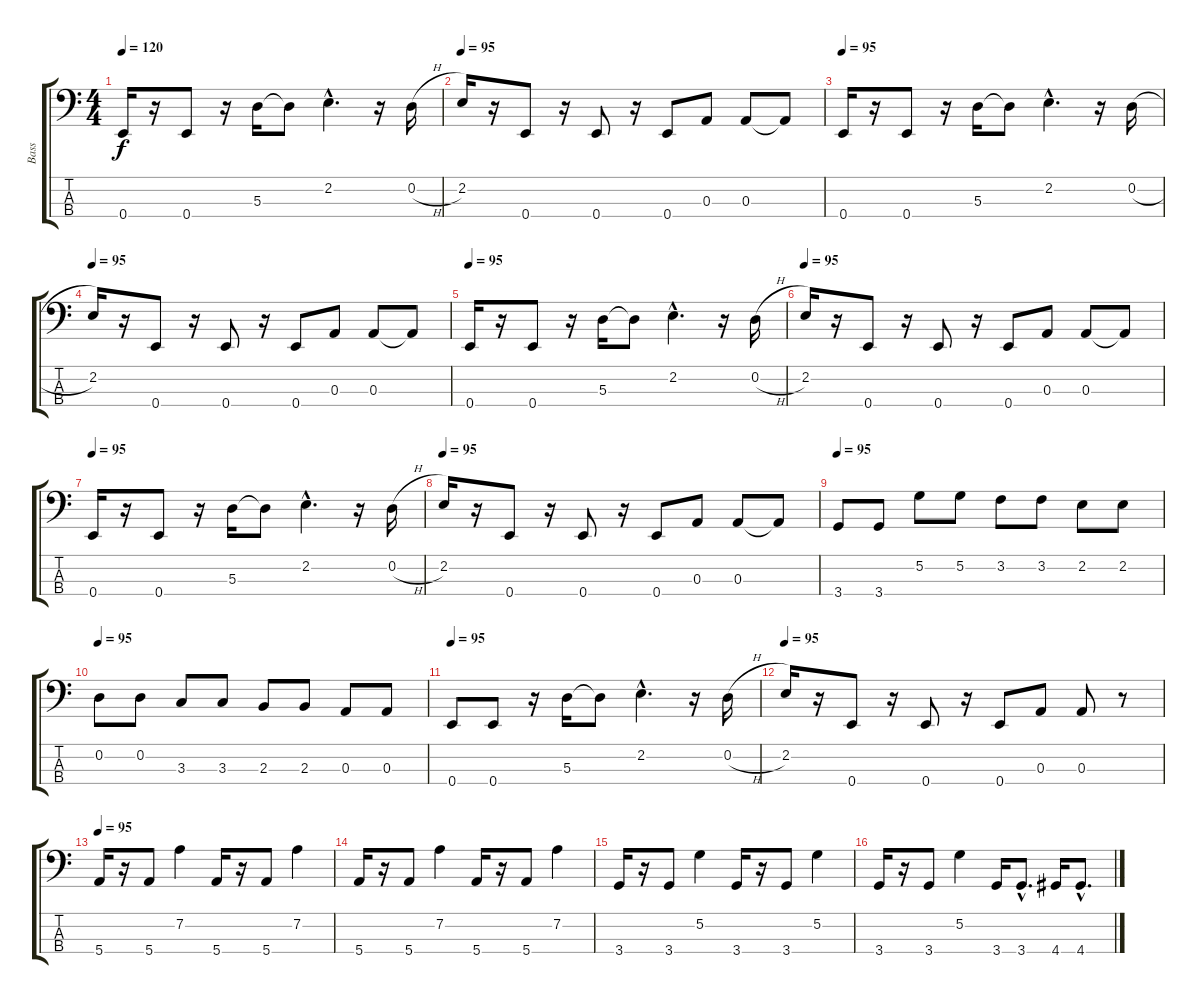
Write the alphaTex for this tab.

\track ("Bass" "Bass") {instrument electricbassfinger}
\staff {score tabs}
\tuning (G2 D2 A1 E1) {hide}
\ts (4 4)
\tempo 120
\tempo 95
\tempo 120
\clef f4
\ks c
0.4.16{dy f instrument electricbassfinger} r.16 0.4.8 r.16 5.3.16 5.3{t}.8 2.2{hac}.4{d} r.16 0.2{h}.16 |
\tempo 95
2.2.16 r.16 0.4.8 r.16 0.4.8 r.16 0.4.8 0.3.8 0.3.8 0.3{t}.8 |
\tempo 95
0.4.16 r.16 0.4.8 r.16 5.3.16 5.3{t}.8 2.2{hac}.4{d} r.16 0.2{h}.16 |
\tempo 95
2.2.16 r.16 0.4.8 r.16 0.4.8 r.16 0.4.8 0.3.8 0.3.8 0.3{t}.8 |
\tempo 95
0.4.16 r.16 0.4.8 r.16 5.3.16 5.3{t}.8 2.2{hac}.4{d} r.16 0.2{h}.16 |
\tempo 95
2.2.16 r.16 0.4.8 r.16 0.4.8 r.16 0.4.8 0.3.8 0.3.8 0.3{t}.8 |
\tempo 95
0.4.16 r.16 0.4.8 r.16 5.3.16 5.3{t}.8 2.2{hac}.4{d} r.16 0.2{h}.16 |
\tempo 95
2.2.16 r.16 0.4.8 r.16 0.4.8 r.16 0.4.8 0.3.8 0.3.8 0.3{t}.8 |
\tempo 95
3.4.8 3.4.8 5.2.8 5.2.8 3.2.8 3.2.8 2.2.8 2.2.8 |
\tempo 95
0.2.8 0.2.8 3.3.8 3.3.8 2.3.8 2.3.8 0.3.8 0.3.8 |
\tempo 95
0.4.8 0.4.8 r.16 5.3.16 5.3{t}.8 2.2{hac}.4{d} r.16 0.2{h}.16 |
\tempo 95
2.2.16 r.16 0.4.8 r.16 0.4.8 r.16 0.4.8 0.3.8 0.3.8 r.8 |
\tempo 95
5.4.16 r.16 5.4.8 7.2.4 5.4.16 r.16 5.4.8 7.2.4 |
5.4.16 r.16 5.4.8 7.2.4 5.4.16 r.16 5.4.8 7.2.4 |
3.4.16 r.16 3.4.8 5.2.4 3.4.16 r.16 3.4.8 5.2.4 |
3.4.16 r.16 3.4.8 5.2.4 3.4.16 3.4{hac}.8{d} 4.4.16 4.4{hac}.8{d}
